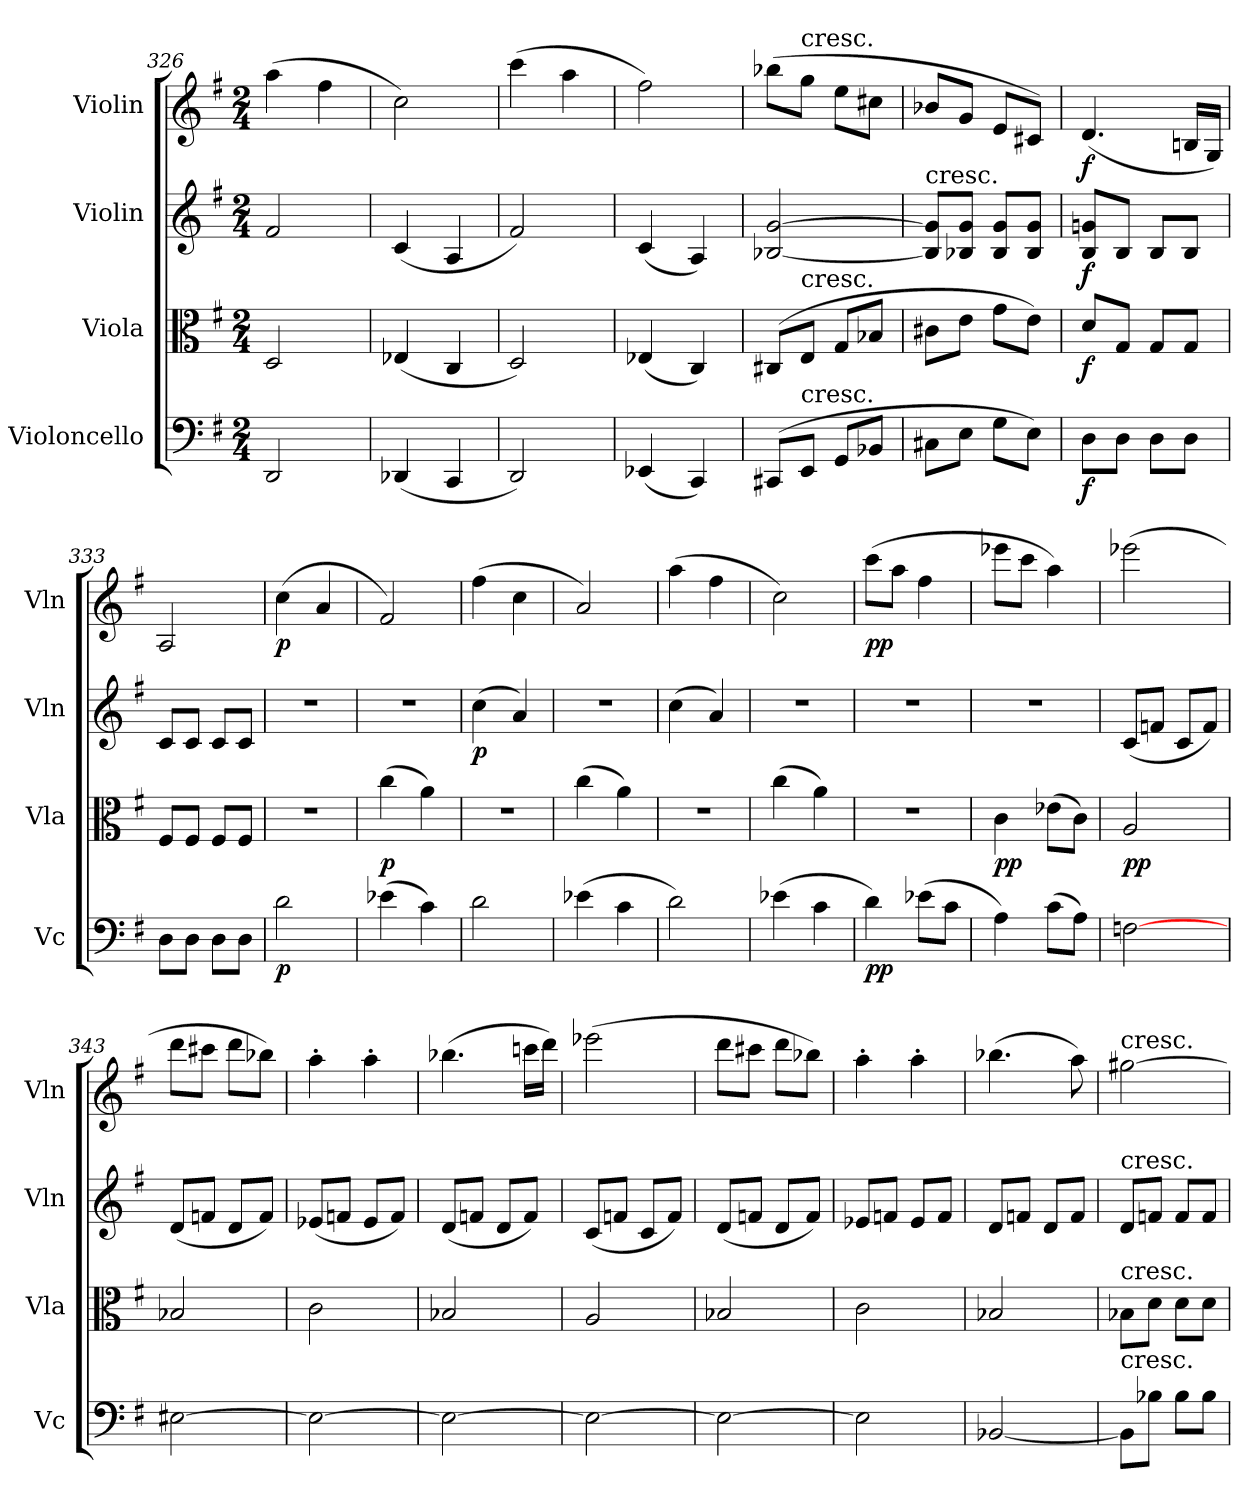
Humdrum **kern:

**kern	**dynam	**kern	**dynam	**kern	**dynam	**kern	**dynam
*part4	*part4	*part3	*part3	*part2	*part2	*part1	*part1
*staff4	*staff4	*staff3	*staff3	*staff2	*staff2	*staff1	*staff1
*I"Violoncello	*	*I"Viola	*	*I"Violin	*	*I"Violin	*
*I'Vc	*	*I'Vla	*	*I'Vln	*	*I'Vln	*
*clefF4	*	*clefC3	*	*clefG2	*	*clefG2	*
*k[f#]	*	*k[f#]	*	*k[f#]	*	*k[f#]	*
*G:	*	*G:	*	*G:	*	*G:	*
*M2/4	*	*M2/4	*	*M2/4	*	*M2/4	*
=326	=326	=326	=326	=326	=326	=326	=326
2DD/	.	2D/	.	2f#/	.	(4aa\	.
.	.	.	.	.	.	4ff#\	.
=327	=327	=327	=327	=327	=327	=327	=327
(4DD-X/	.	(4E-X/	.	(4c/	.	2cc\)	.
4CC/	.	4C/	.	4A/	.	.	.
=328	=328	=328	=328	=328	=328	=328	=328
2DD/)	.	2D/)	.	2f#/)	.	(4ccc\	.
.	.	.	.	.	.	4aa\	.
=329	=329	=329	=329	=329	=329	=329	=329
(4EE-X/	.	(4E-X/	.	(4c/	.	2ff#\)	.
4CC/)	.	4C/)	.	4A/)	.	.	.
=330	=330	=330	=330	=330	=330	=330	=330
(8CC#X/L	.	(8C#X/L	.	[2B-X/ [2g/	.	(8bb-X\L	.
!	!	!	!	!	!	!LO:TX:t=cresc.	!
!	!	!LO:TX:t=cresc.	!	!	!	!	!
!LO:TX:t=cresc.	!	!	!	!	!	!	!
8EE/J	.	8E/J	.	.	.	8gg\J	.
8GG/L	.	8G/L	.	.	.	8ee\L	.
8BB-X/J	.	8B-X/J	.	.	.	8cc#X\J	.
=331	=331	=331	=331	=331	=331	=331	=331
!	!	!	!	!LO:TX:t=cresc.	!	!	!
8C#X\L	.	8c#X\L	.	8B-]/ 8g]/L	.	8b-X/L	.
8E\J	.	8e\J	.	8B-X/ 8g/J	.	8g/J	.
8G\L	.	8g\L	.	8B-/ 8g/L	.	8e/L	.
8E\J)	.	8e\J)	.	8B-/ 8g/J	.	8c#X/J)	.
=332	=332	=332	=332	=332	=332	=332	=332
8D\L	f	8d/L	f	8B/ 8gn/L	f	(4.d/	f
8D\J	.	8G/J	.	8B/J	.	.	.
8D\L	.	8G/L	.	8B/L	.	.	.
8D\J	.	8G/J	.	8B/J	.	16Bn/LL	.
.	.	.	.	.	.	16G/JJ)	.
=333	=333	=333	=333	=333	=333	=333	=333
8D\L	.	8F#/L	.	8c/L	.	2A/	.
8D\J	.	8F#/J	.	8c/J	.	.	.
8D\L	.	8F#/L	.	8c/L	.	.	.
8D\J	.	8F#/J	.	8c/J	.	.	.
=334	=334	=334	=334	=334	=334	=334	=334
2d\	p	2r	.	2r	.	(4cc\	p
.	.	.	.	.	.	4a/	.
=335	=335	=335	=335	=335	=335	=335	=335
(4e-X\	.	(4cc\	p	2r	.	2f#/)	.
4c\)	.	4a\)	.	.	.	.	.
=336	=336	=336	=336	=336	=336	=336	=336
2d\	.	2r	.	(4cc\	p	(4ff#\	.
.	.	.	.	4a/)	.	4cc\	.
=337	=337	=337	=337	=337	=337	=337	=337
(4e-X\	.	(4cc\	.	2r	.	2a/)	.
4c\	.	4a\)	.	.	.	.	.
=338	=338	=338	=338	=338	=338	=338	=338
2d\)	.	2r	.	(4cc\	.	(4aa\	.
.	.	.	.	4a/)	.	4ff#\	.
=339	=339	=339	=339	=339	=339	=339	=339
(4e-X\	.	(4cc\	.	2r	.	2cc\)	.
4c\	.	4a\)	.	.	.	.	.
=340	=340	=340	=340	=340	=340	=340	=340
4d\)	pp	2r	.	2r	.	(8ccc\L	pp
.	.	.	.	.	.	8aa\J	.
(8e-X\L	.	.	.	.	.	4ff#\	.
8c\J	.	.	.	.	.	.	.
=341	=341	=341	=341	=341	=341	=341	=341
4A\)	.	4c\	pp	2r	.	8eee-X\L	.
.	.	.	.	.	.	8ccc\J	.
(8c\L	.	(8e-X\L	.	.	.	4aa\)	.
8A\J)	.	8c\J)	.	.	.	.	.
=342	=342	=342	=342	=342	=342	=342	=342
[2Fn\	.	2A/	pp	(8c/L	.	(2eee-X\	.
.	.	.	.	8fn/J	.	.	.
.	.	.	.	8c/L	.	.	.
.	.	.	.	8f/J)	.	.	.
=343	=343	=343	=343	=343	=343	=343	=343
[2E#X\	.	2B-X/	.	(8d/L	.	8ddd\L	.
.	.	.	.	8fn/J	.	8ccc#X\J	.
.	.	.	.	8d/L	.	8ddd\L	.
.	.	.	.	8f/J)	.	8bb-X\J)	.
=344	=344	=344	=344	=344	=344	=344	=344
2E#\_	.	2c\	.	(8e-X/L	.	4aa'\	.
.	.	.	.	8fn/J	.	.	.
.	.	.	.	8e-/L	.	4aa'\	.
.	.	.	.	8f/J)	.	.	.
=345	=345	=345	=345	=345	=345	=345	=345
2E#\_	.	2B-X/	.	(8d/L	.	(4.bb-X\	.
.	.	.	.	8fn/J	.	.	.
.	.	.	.	8d/L	.	.	.
.	.	.	.	8f/J)	.	16cccn\LL	.
.	.	.	.	.	.	16ddd\JJ)	.
=346	=346	=346	=346	=346	=346	=346	=346
2E#\_	.	2A/	.	(8c/L	.	(2eee-X\	.
.	.	.	.	8fn/J	.	.	.
.	.	.	.	8c/L	.	.	.
.	.	.	.	8f/J)	.	.	.
=347	=347	=347	=347	=347	=347	=347	=347
2E#\_	.	2B-X/	.	(8d/L	.	8ddd\L	.
.	.	.	.	8fn/J	.	8ccc#X\J	.
.	.	.	.	8d/L	.	8ddd\L	.
.	.	.	.	8f/J)	.	8bb-X\J)	.
=348	=348	=348	=348	=348	=348	=348	=348
2E#\]	.	2c\	.	8e-X/L	.	4aa'\	.
.	.	.	.	8fn/J	.	.	.
.	.	.	.	8e-/L	.	4aa'\	.
.	.	.	.	8f/J	.	.	.
=349	=349	=349	=349	=349	=349	=349	=349
[2BB-X/	.	2B-X/	.	8d/L	.	(4.bb-X\	.
.	.	.	.	8fn/J	.	.	.
.	.	.	.	8d/L	.	.	.
.	.	.	.	8f/J	.	8aa\)	.
=350	=350	=350	=350	=350	=350	=350	=350
!	!	!	!	!	!	!LO:TX:t=cresc.	!
!	!	!	!	!LO:TX:t=cresc.	!	!	!
!	!	!LO:TX:t=cresc.	!	!	!	!	!
!LO:TX:t=cresc.	!	!	!	!	!	!	!
8BB-\L]	.	8B-X\L	.	8d/L	.	[2gg#X\	.
8B-X\J	.	8d\J	.	8fn/J	.	.	.
8B-\L	.	8d\L	.	8f/L	.	.	.
8B-\J	.	8d\J	.	8f/J	.	.	.
=	=	=	=	=	=	=	=
*-	*-	*-	*-	*-	*-	*-	*-
